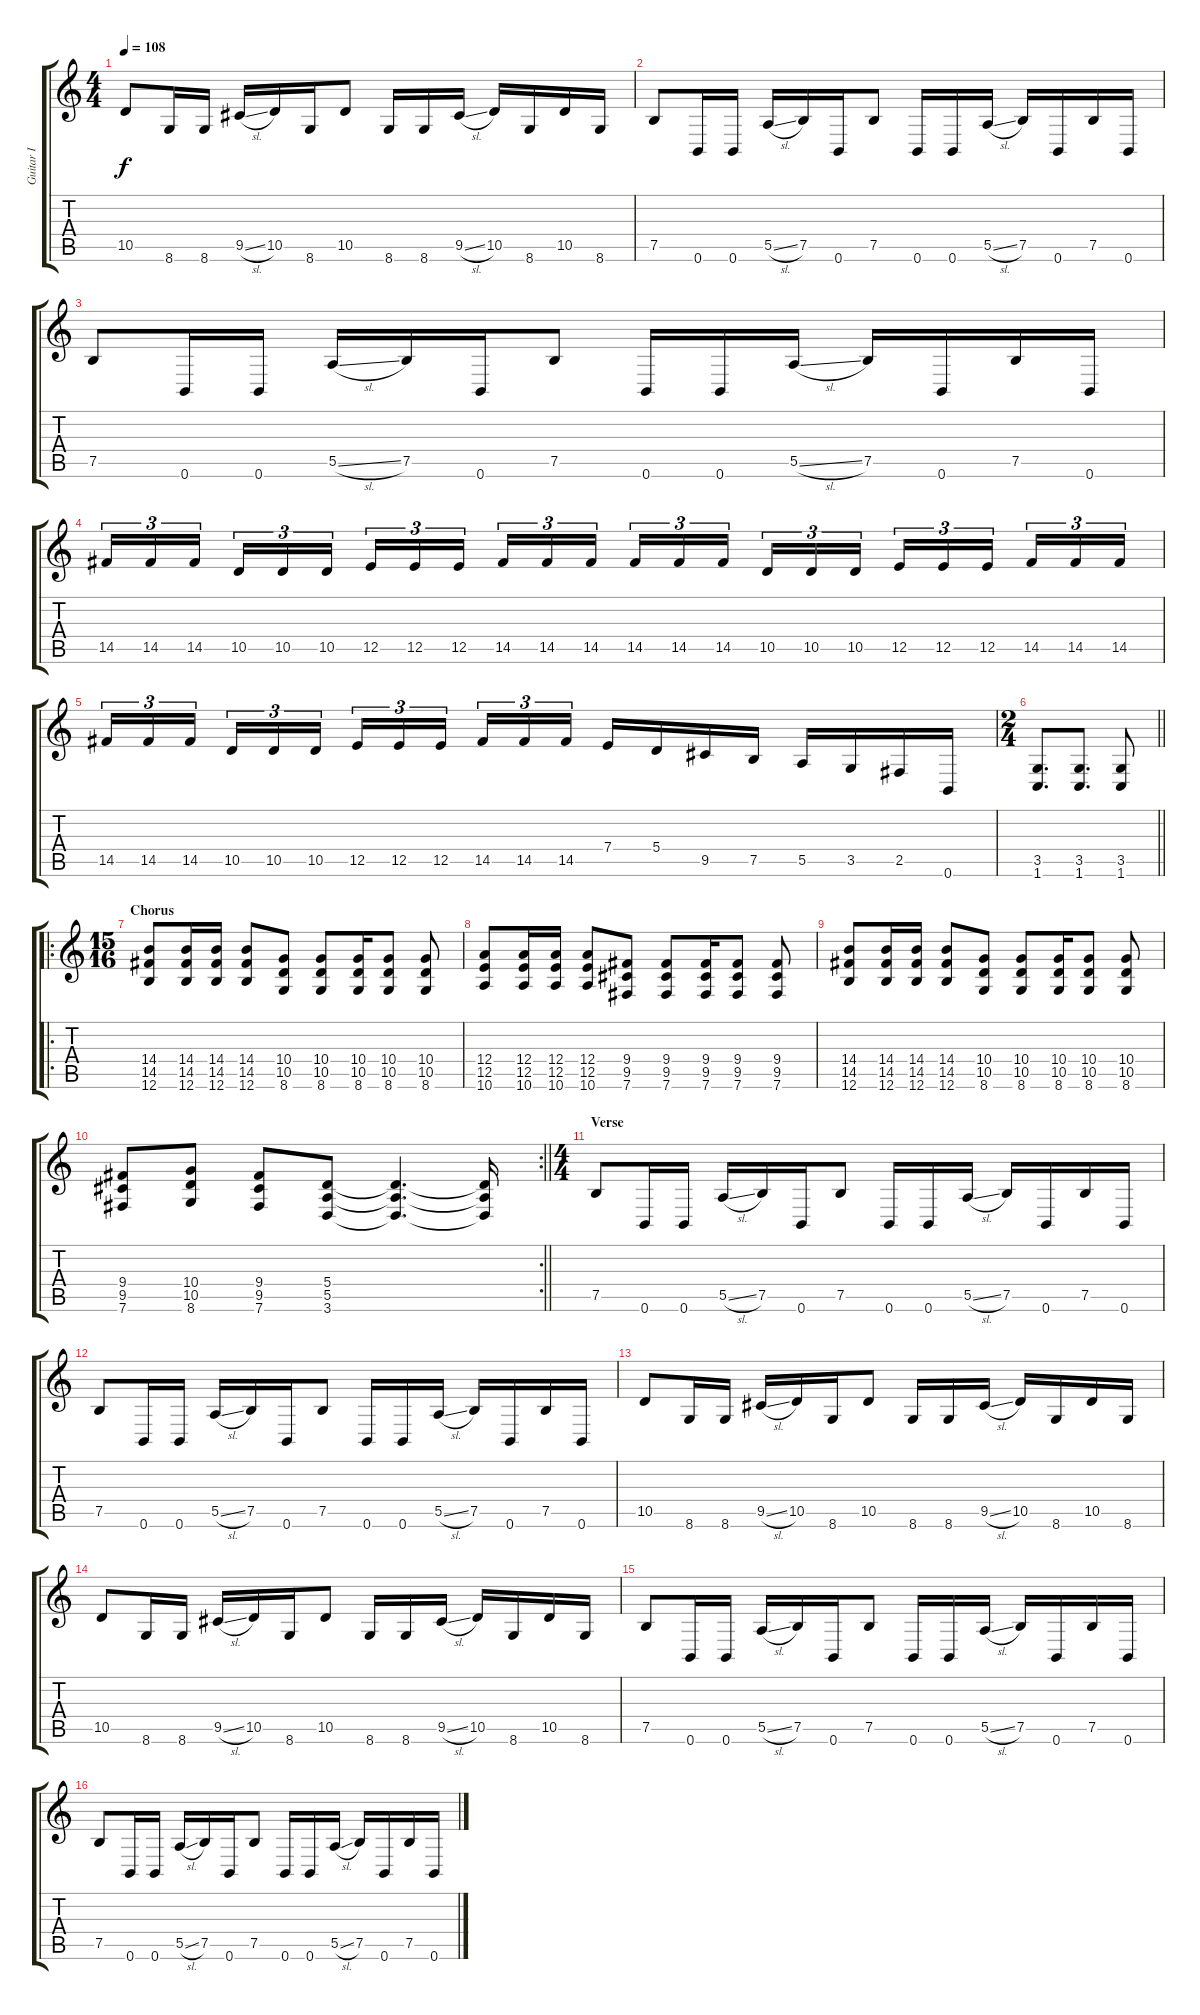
\track ("Guitar I" "Guitar I") {instrument distortionguitar}
\staff {score tabs}
\tuning (B3 Gb3 D3 A2 E2 B1) {hide}
\ts (4 4)
\tempo 108
\clef g2
\ks c
10.5.8{dy f} 8.6.16 8.6.16 9.5{sl}.16 10.5.16 8.6.16 10.5.8 8.6.16 8.6.16 9.5{sl}.16 10.5.16 8.6.16 10.5.16 8.6.16 |
7.5.8 0.6.16 0.6.16 5.5{sl}.16 7.5.16 0.6.16 7.5.8 0.6.16 0.6.16 5.5{sl}.16 7.5.16 0.6.16 7.5.16 0.6.16 |
7.5.8 0.6.16 0.6.16 5.5{sl}.16 7.5.16 0.6.16 7.5.8 0.6.16 0.6.16 5.5{sl}.16 7.5.16 0.6.16 7.5.16 0.6.16 |
14.5.16{tu (3 2)} 14.5.16{tu (3 2)} 14.5.16{tu (3 2) beam splitsecondary} 10.5.16{tu (3 2)} 10.5.16{tu (3 2)} 10.5.16{tu (3 2)} 12.5.16{tu (3 2)} 12.5.16{tu (3 2)} 12.5.16{tu (3 2) beam splitsecondary} 14.5.16{tu (3 2)} 14.5.16{tu (3 2)} 14.5.16{tu (3 2)} 14.5.16{tu (3 2)} 14.5.16{tu (3 2)} 14.5.16{tu (3 2) beam splitsecondary} 10.5.16{tu (3 2)} 10.5.16{tu (3 2)} 10.5.16{tu (3 2)} 12.5.16{tu (3 2)} 12.5.16{tu (3 2)} 12.5.16{tu (3 2) beam splitsecondary} 14.5.16{tu (3 2)} 14.5.16{tu (3 2)} 14.5.16{tu (3 2)} |
14.5.16{tu (3 2)} 14.5.16{tu (3 2)} 14.5.16{tu (3 2) beam splitsecondary} 10.5.16{tu (3 2)} 10.5.16{tu (3 2)} 10.5.16{tu (3 2)} 12.5.16{tu (3 2)} 12.5.16{tu (3 2)} 12.5.16{tu (3 2) beam splitsecondary} 14.5.16{tu (3 2)} 14.5.16{tu (3 2)} 14.5.16{tu (3 2)} 7.4.16 5.4.16 9.5.16 7.5.16 5.5.16 3.5.16 2.5.16 0.6.16 |
\ts (2 4)
\barLineRight lightlight
(3.5 1.6).8{d} (3.5 1.6).8{d} (3.5 1.6).8 |
\ro
\ts (15 16)
\section ("" "Chorus")
(14.4 14.5 12.6).8 (14.4 14.5 12.6).16 (14.4 14.5 12.6).16 (14.4 14.5 12.6).8 (10.4 10.5 8.6).8 (10.4 10.5 8.6).8 (10.4 10.5 8.6).16 (10.4 10.5 8.6).8 (10.4 10.5 8.6).8 |
(12.4 12.5 10.6).8 (12.4 12.5 10.6).16 (12.4 12.5 10.6).16 (12.4 12.5 10.6).8 (9.4 9.5 7.6).8 (9.4 9.5 7.6).8 (9.4 9.5 7.6).16 (9.4 9.5 7.6).8 (9.4 9.5 7.6).8 |
(14.4 14.5 12.6).8 (14.4 14.5 12.6).16 (14.4 14.5 12.6).16 (14.4 14.5 12.6).8 (10.4 10.5 8.6).8 (10.4 10.5 8.6).8 (10.4 10.5 8.6).16 (10.4 10.5 8.6).8 (10.4 10.5 8.6).8 |
\rc 2
\barLineRight lightlight
(9.4 9.5 7.6).8 (10.4 10.5 8.6).8 (9.4 9.5 7.6).8 (5.4 5.5 3.6).8 (5.4{t} 5.5{t} 3.6{t}).4{d} (5.4{t} 5.5{t} 3.6{t}).16 |
\ts (4 4)
\section ("" "Verse")
7.5.8 0.6.16 0.6.16 5.5{sl}.16 7.5.16 0.6.16 7.5.8 0.6.16 0.6.16 5.5{sl}.16 7.5.16 0.6.16 7.5.16 0.6.16 |
7.5.8 0.6.16 0.6.16 5.5{sl}.16 7.5.16 0.6.16 7.5.8 0.6.16 0.6.16 5.5{sl}.16 7.5.16 0.6.16 7.5.16 0.6.16 |
10.5.8 8.6.16 8.6.16 9.5{sl}.16 10.5.16 8.6.16 10.5.8 8.6.16 8.6.16 9.5{sl}.16 10.5.16 8.6.16 10.5.16 8.6.16 |
10.5.8 8.6.16 8.6.16 9.5{sl}.16 10.5.16 8.6.16 10.5.8 8.6.16 8.6.16 9.5{sl}.16 10.5.16 8.6.16 10.5.16 8.6.16 |
7.5.8 0.6.16 0.6.16 5.5{sl}.16 7.5.16 0.6.16 7.5.8 0.6.16 0.6.16 5.5{sl}.16 7.5.16 0.6.16 7.5.16 0.6.16 |
7.5.8 0.6.16 0.6.16 5.5{sl}.16 7.5.16 0.6.16 7.5.8 0.6.16 0.6.16 5.5{sl}.16 7.5.16 0.6.16 7.5.16 0.6.16
